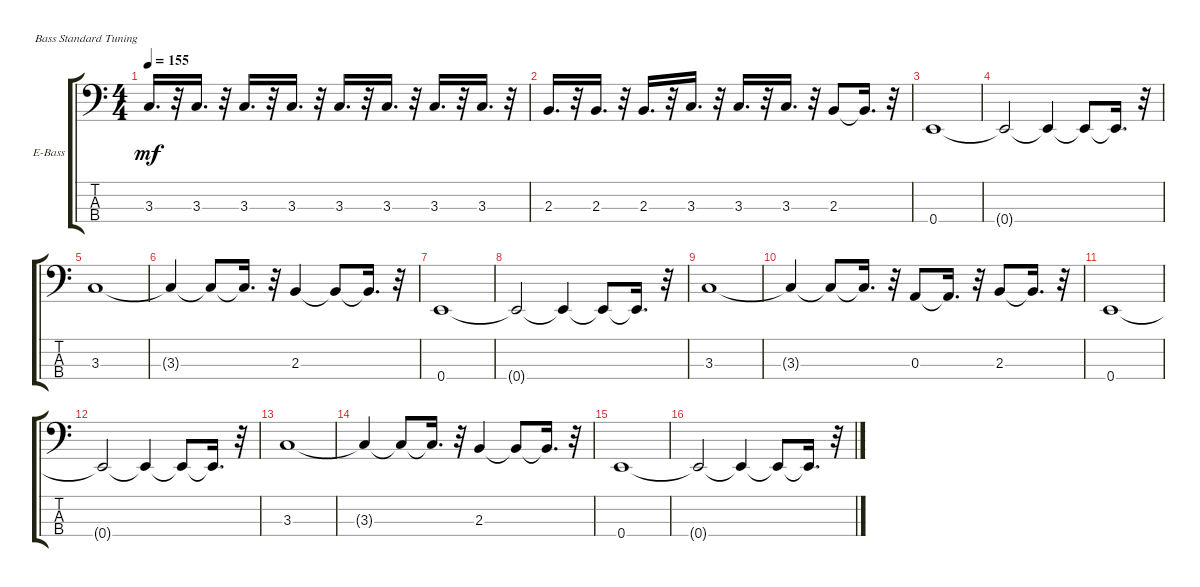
\bracketExtendMode groupsimilarinstruments
\firstSystemTrackNameOrientation horizontal
\otherSystemsTrackNameOrientation horizontal
\track ("" "E-Bass") {instrument electricbassfinger}
\staff {score tabs}
\tuning (G2 D2 A1 E1)
\ts (4 4)
\tempo 155
\clef f4
\ks c
3.3.16{d dy mf} r.32 3.3.16{d} r.32 3.3.16{d} r.32 3.3.16{d} r.32 3.3.16{d} r.32 3.3.16{d} r.32 3.3.16{d} r.32 3.3.16{d} r.32 |
2.3.16{d} r.32 2.3.16{d} r.32 2.3.16{d} r.32 3.3.16{d} r.32 3.3.16{d} r.32 3.3.16{d} r.32 2.3.8 2.3{t}.16{d} r.32 |
0.4.1 |
0.4{t}.2 0.4{t}.4 0.4{t}.8 0.4{t}.16{d} r.32 |
3.3.1 |
3.3{t}.4 3.3{t}.8 3.3{t}.16{d} r.32 2.3.4 2.3{t}.8 2.3{t}.16{d} r.32 |
0.4.1 |
0.4{t}.2 0.4{t}.4 0.4{t}.8 0.4{t}.16{d} r.32 |
3.3.1 |
3.3{t}.4 3.3{t}.8 3.3{t}.16{d} r.32 0.3.8 0.3{t}.16{d} r.32 2.3.8 2.3{t}.16{d} r.32 |
0.4.1 |
0.4{t}.2 0.4{t}.4 0.4{t}.8 0.4{t}.16{d} r.32 |
3.3.1 |
3.3{t}.4 3.3{t}.8 3.3{t}.16{d} r.32 2.3.4 2.3{t}.8 2.3{t}.16{d} r.32 |
0.4.1 |
0.4{t}.2 0.4{t}.4 0.4{t}.8 0.4{t}.16{d} r.32
